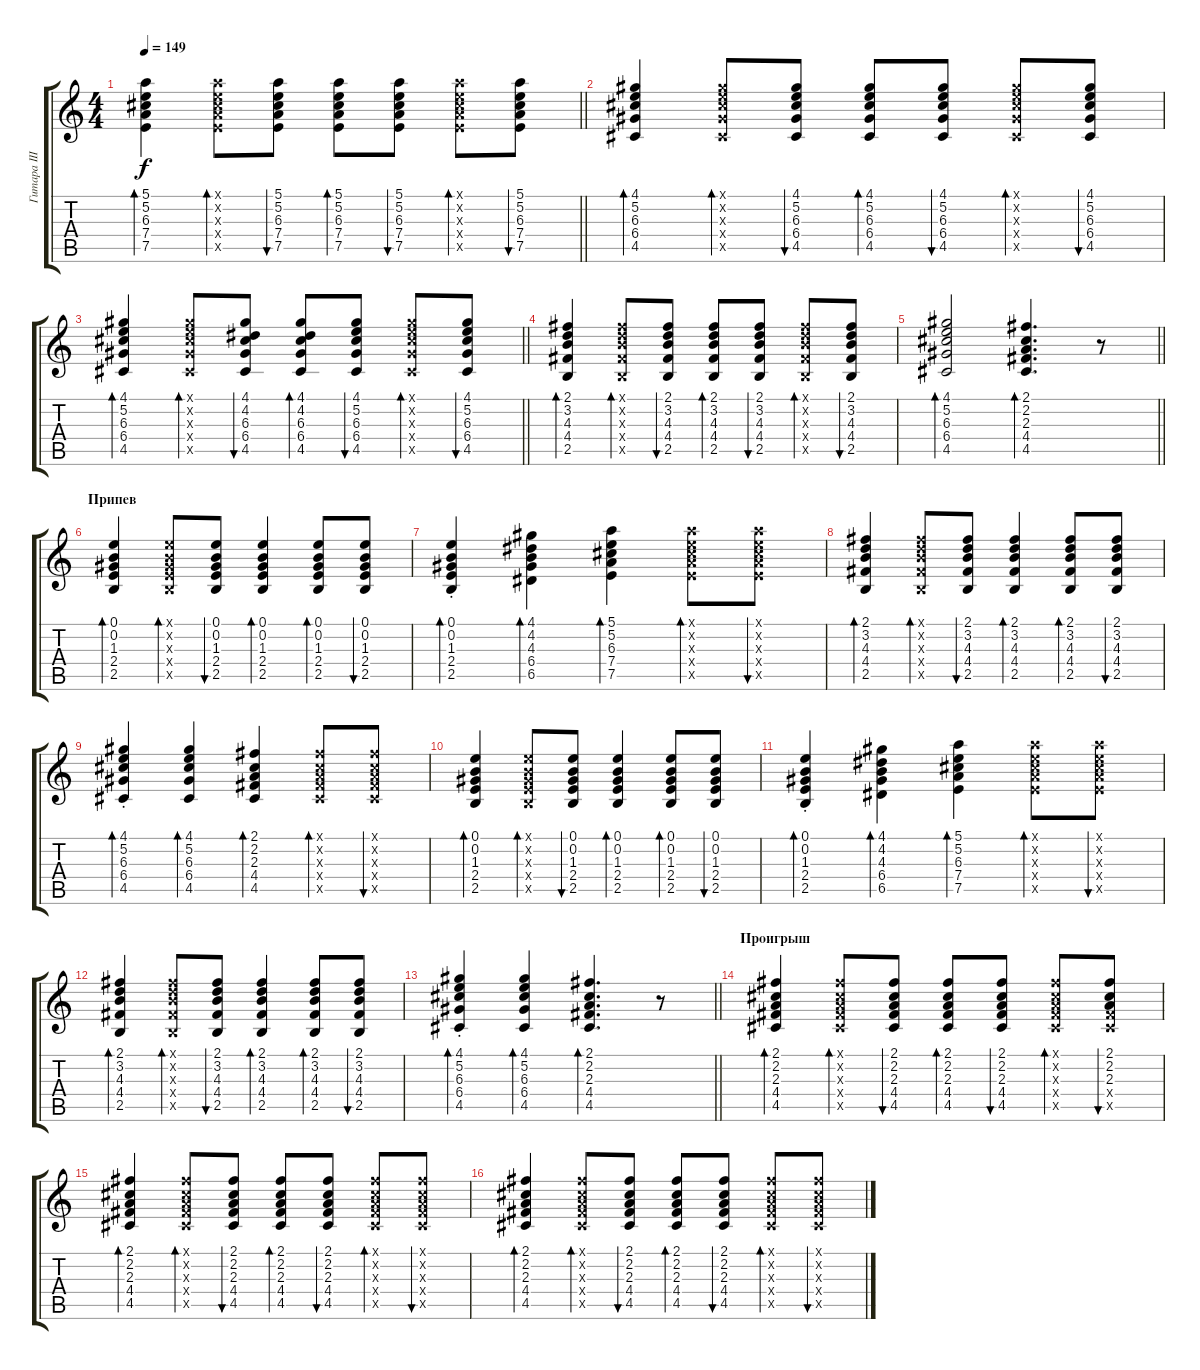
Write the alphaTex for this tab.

\track ("Гитара III" "Гитара III") {instrument electricguitarclean}
\staff {score tabs}
\tuning (E4 B3 G3 D3 A2 E2) {hide}
\ts (4 4)
\tempo 149
\clef g2
\barLineRight lightlight
\ks c
(5.1 5.2 6.3 7.4 7.5).4{bd 60 dy f} (5.1{x} 5.2{x} 6.3{x} 7.4{x} 7.5{x}).8{bd 60} (5.1 5.2 6.3 7.4 7.5).8{bu 60} (5.1 5.2 6.3 7.4 7.5).8{bd 60} (5.1 5.2 6.3 7.4 7.5).8{bu 60} (5.1{x} 5.2{x} 6.3{x} 7.4{x} 7.5{x}).8{bd 60} (5.1 5.2 6.3 7.4 7.5).8{bu 60} |
(4.1 5.2 6.3 6.4 4.5).4{bd 60} (4.1{x} 5.2{x} 6.3{x} 6.4{x} 4.5{x}).8{bd 60} (4.1 5.2 6.3 6.4 4.5).8{bu 60} (4.1 5.2 6.3 6.4 4.5).8{bd 60} (4.1 5.2 6.3 6.4 4.5).8{bu 60} (4.1{x} 5.2{x} 6.3{x} 6.4{x} 4.5{x}).8{bd 60} (4.1 5.2 6.3 6.4 4.5).8{bu 60} |
\barLineRight lightlight
(4.1 5.2 6.3 6.4 4.5).4{bd 60} (4.1{x} 5.2{x} 6.3{x} 6.4{x} 4.5{x}).8{bd 60} (4.1 4.2 6.3 6.4 4.5).8{bu 60} (4.1 4.2 6.3 6.4 4.5).8{bd 60} (4.1 5.2 6.3 6.4 4.5).8{bu 60} (4.1{x} 5.2{x} 6.3{x} 6.4{x} 4.5{x}).8{bd 60} (4.1 5.2 6.3 6.4 4.5).8{bu 60} |
(2.1 3.2 4.3 4.4 2.5).4{bd 60} (2.1{x} 3.2{x} 4.3{x} 4.4{x} 2.5{x}).8{bd 60} (2.1 3.2 4.3 4.4 2.5).8{bu 60} (2.1 3.2 4.3 4.4 2.5).8{bd 60} (2.1 3.2 4.3 4.4 2.5).8{bu 60} (2.1{x} 3.2{x} 4.3{x} 4.4{x} 2.5{x}).8{bd 60} (2.1 3.2 4.3 4.4 2.5).8{bu 60} |
\barLineRight lightlight
(4.1 5.2 6.3 6.4 4.5).2{bd 240} (2.1 2.2 2.3 4.4 4.5).4{d bd 240} r.8 |
\section ("" "Припев")
(0.1 0.2 1.3 2.4 2.5).4{bd 60} (0.1{x} 0.2{x} 1.3{x} 2.4{x} 2.5{x}).8{bd 60} (0.1 0.2 1.3 2.4 2.5).8{bu 60} (0.1 0.2 1.3 2.4 2.5).4{bd 60} (0.1 0.2 1.3 2.4 2.5).8{bd 60} (0.1 0.2 1.3 2.4 2.5).8{bu 60} |
(0.1{st} 0.2{st} 1.3{st} 2.4{st} 2.5{st}).4{bd 60} (4.1 4.2 4.3 6.4 6.5).4{bd 60} (5.1 5.2 6.3 7.4 7.5).4{bd 60} (5.1{x} 5.2{x} 6.3{x} 7.4{x} 7.5{x}).8{bd 60} (5.1{x} 5.2{x} 6.3{x} 7.4{x} 7.5{x}).8{bu 60} |
(2.1 3.2 4.3 4.4 2.5).4{bd 60} (2.1{x} 3.2{x} 4.3{x} 4.4{x} 2.5{x}).8{bd 60} (2.1 3.2 4.3 4.4 2.5).8{bu 60} (2.1 3.2 4.3 4.4 2.5).4{bd 120} (2.1 3.2 4.3 4.4 2.5).8{bd 120} (2.1 3.2 4.3 4.4 2.5).8{bu 60} |
(4.1{st} 5.2{st} 6.3{st} 6.4{st} 4.5{st}).4{bd 60} (4.1 5.2 6.3 6.4 4.5).4{bd 60} (2.1 2.2 2.3 4.4 4.5).4{bd 60} (2.1{x} 2.2{x} 2.3{x} 4.4{x} 4.5{x}).8{bd 60} (2.1{x} 2.2{x} 2.3{x} 4.4{x} 4.5{x}).8{bu 60} |
(0.1 0.2 1.3 2.4 2.5).4{bd 60} (0.1{x} 0.2{x} 1.3{x} 2.4{x} 2.5{x}).8{bd 60} (0.1 0.2 1.3 2.4 2.5).8{bu 60} (0.1 0.2 1.3 2.4 2.5).4{bd 60} (0.1 0.2 1.3 2.4 2.5).8{bd 60} (0.1 0.2 1.3 2.4 2.5).8{bu 60} |
(0.1{st} 0.2{st} 1.3{st} 2.4{st} 2.5{st}).4{bd 60} (4.1 4.2 4.3 6.4 6.5).4{bd 60} (5.1 5.2 6.3 7.4 7.5).4{bd 60} (5.1{x} 5.2{x} 6.3{x} 7.4{x} 7.5{x}).8{bd 60} (5.1{x} 5.2{x} 6.3{x} 7.4{x} 7.5{x}).8{bu 60} |
(2.1 3.2 4.3 4.4 2.5).4{bd 60} (2.1{x} 3.2{x} 4.3{x} 4.4{x} 2.5{x}).8{bd 60} (2.1 3.2 4.3 4.4 2.5).8{bu 60} (2.1 3.2 4.3 4.4 2.5).4{bd 120} (2.1 3.2 4.3 4.4 2.5).8{bd 120} (2.1 3.2 4.3 4.4 2.5).8{bu 60} |
\barLineRight lightlight
(4.1{st} 5.2{st} 6.3{st} 6.4{st} 4.5{st}).4{bd 60} (4.1 5.2 6.3 6.4 4.5).4{bd 60} (2.1 2.2 2.3 4.4 4.5).4{d bd 60} r.8 |
\section ("" "Проигрыш")
(2.1 2.2 2.3 4.4 4.5).4{bd 60} (2.1{x} 2.2{x} 2.3{x} 4.4{x} 4.5{x}).8{bd 60} (2.1 2.2 2.3 4.4 4.5).8{bu 60} (2.1 2.2 2.3 4.4 4.5).8{bd 60} (2.1 2.2 2.3 4.4 4.5).8{bu 60} (2.1{x} 2.2{x} 2.3{x} 4.4{x} 4.5{x}).8{bd 60} (2.1 2.2 2.3 4.4{x} 4.5{x}).8{bu 60} |
(2.1 2.2 2.3 4.4 4.5).4{bd 60} (2.1{x} 2.2{x} 2.3{x} 4.4{x} 4.5{x}).8{bd 60} (2.1 2.2 2.3 4.4 4.5).8{bu 60} (2.1 2.2 2.3 4.4 4.5).8{bd 60} (2.1 2.2 2.3 4.4 4.5).8{bu 60} (2.1{x} 2.2{x} 2.3{x} 4.4{x} 4.5{x}).8{bd 60} (2.1{x} 2.2{x} 2.3{x} 4.4{x} 4.5{x}).8{bu 60} |
(2.1 2.2 2.3 4.4 4.5).4{bd 60} (2.1{x} 2.2{x} 2.3{x} 4.4{x} 4.5{x}).8{bd 60} (2.1 2.2 2.3 4.4 4.5).8{bu 60} (2.1 2.2 2.3 4.4 4.5).8{bd 60} (2.1 2.2 2.3 4.4 4.5).8{bu 60} (2.1{x} 2.2{x} 2.3{x} 4.4{x} 4.5{x}).8{bd 60} (2.1{x} 2.2{x} 2.3{x} 4.4{x} 4.5{x}).8{bu 60}
